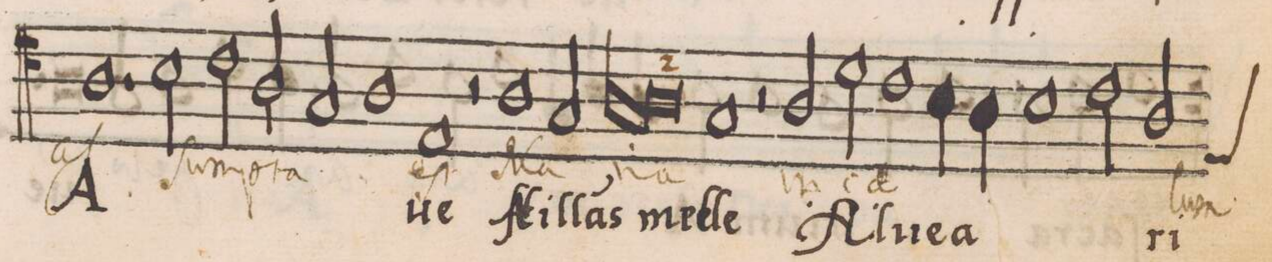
**kern	**text	**text
*I"ALTVS	*	*
*clefC4	*	*
*k[]	*	*
*met(C)	*	*
*M2/1	*	*
1.A	A-	Aſ-
2B\	.	.
=19-	=19-	=19-
2c\	.	-ſum-
1A	.	-pta
2Gny/	.	.
=20-	=20-	=20-
1A	.	.
1E	-ue	eſt
=21-	=21-	=21-
2r	.	.
1A	ſtil-	Ma-
2G/	-la(n)s	.
=22-	=22-	=22-
*lig	*	*
1A	mel-	-ri-
1G	.	.
=23-	=23-	=23-
0A	.	-a
*Xlig	*	*
=24-	=24-	=24-
1G	-le	.
2r	.	.
2A/	Al-	in
=25-	=25-	=25-
2d\	-ue-	cae-
1c	-a-	.
4B\	.	.
4A\	.	.
=26-	=26-	=26-
1B	.	.
2c\	.	.
*custos:E	*	*
2A/	-ri-	-lum
=27-	=27-	=27-
*-	*-	*-
